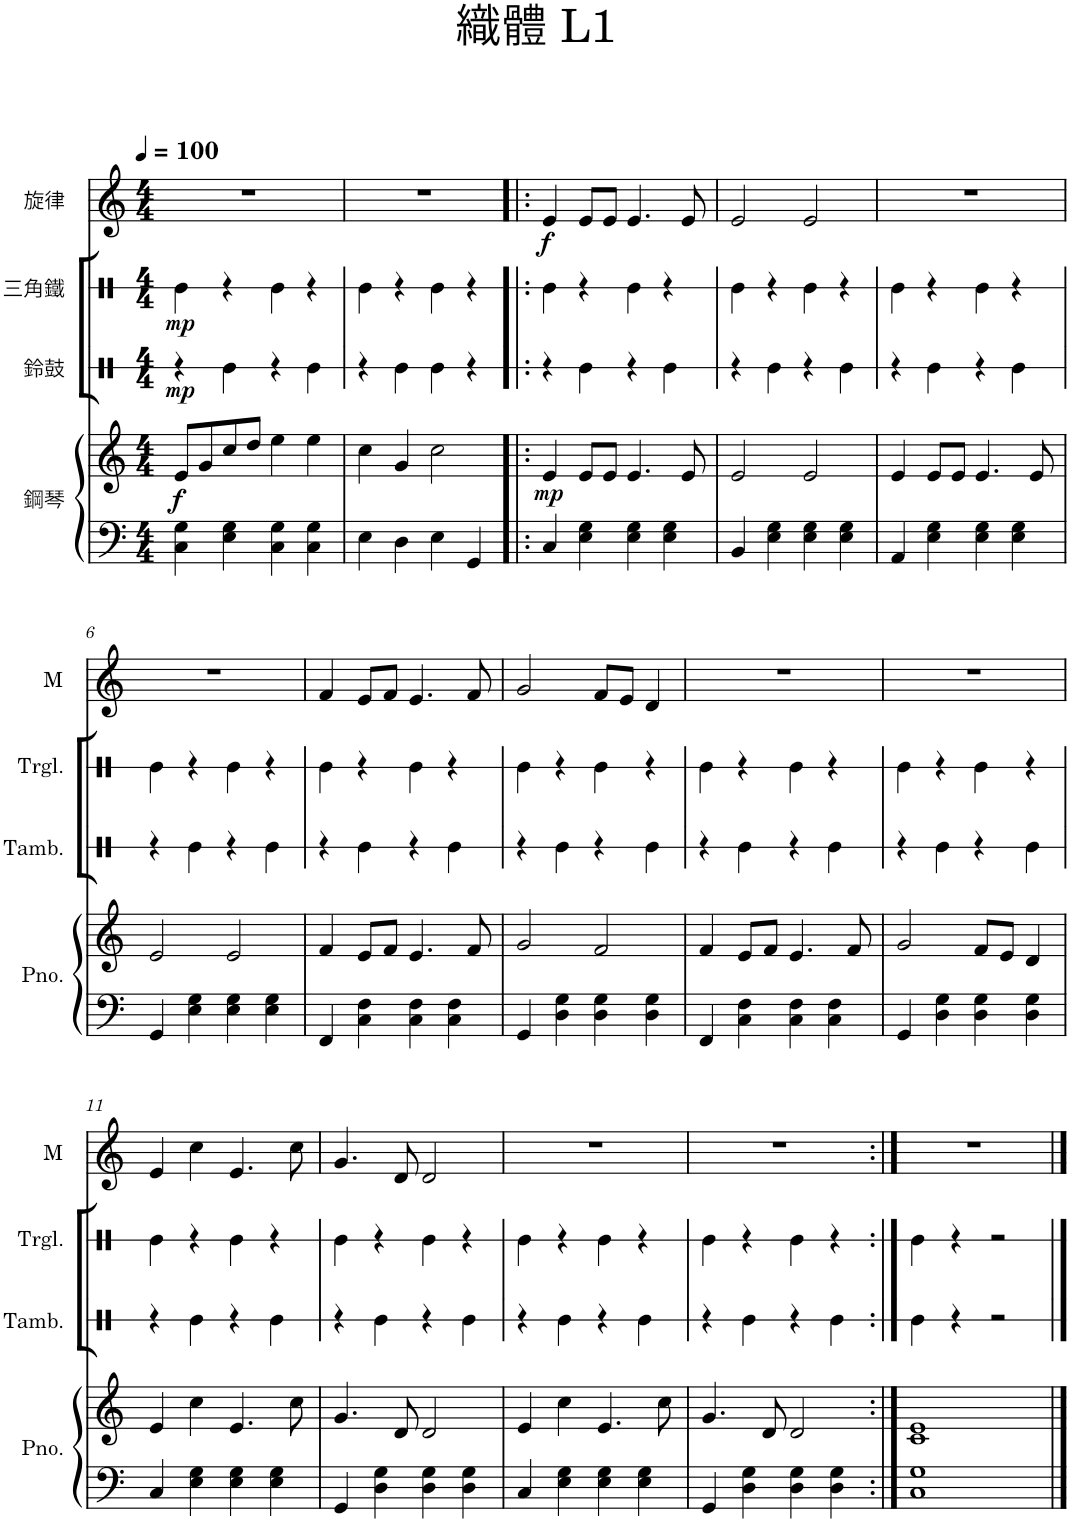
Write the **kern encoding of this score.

**kern	**kern	**dynam	**kern	**dynam	**kern	**dynam	**kern	**dynam
*part4	*part4	*part4	*part3	*part3	*part2	*part2	*part1	*part1
*staff5	*staff4	*staff4/5	*staff3	*staff3	*staff2	*staff2	*staff1	*staff1
*I"鋼琴	*	*	*I"鈴鼓	*	*I"三角鐵	*	*I"旋律	*
*	*	*	*stria1	*	*stria1	*	*	*
*clefF4	*clefG2	*	*clefX	*	*clefX	*	*clefG2	*
*k[]	*k[]	*	*k[]	*	*k[]	*	*k[]	*
*M4/4	*M4/4	*	*M4/4	*	*M4/4	*	*M4/4	*
*MM100	*MM100	*	*MM100	*	*MM100	*	*MM100	*
=1	=1	=1	=1	=1	=1	=1	=1	=1
!	!	!LO:DY:b	!	!LO:DY:b	!	!LO:DY:b	!	!
4C\ 4G\	8e/L	f	4r	mp	4Re\	mp	1r	.
.	8g/	.	.	.	.	.	.	.
4E\ 4G\	8cc/	.	4Re\	.	4r	.	.	.
.	8dd/J	.	.	.	.	.	.	.
4C\ 4G\	4ee\	.	4r	.	4Re\	.	.	.
4C\ 4G\	4ee\	.	4Re\	.	4r	.	.	.
=2	=2	=2	=2	=2	=2	=2	=2	=2
4E\	4cc\	.	4r	.	4Re\	.	1r	.
4D\	4g/	.	4Re\	.	4r	.	.	.
4E\	2cc\	.	4Re\	.	4Re\	.	.	.
4GG/	.	.	4r	.	4r	.	.	.
=3!|:	=3!|:	=3!|:	=3!|:	=3!|:	=3!|:	=3!|:	=3!|:	=3!|:
!	!	!LO:DY:b	!	!	!	!	!	!LO:DY:b
4C/	4e/	mp	4r	.	4Re\	.	4e/	f
4E\ 4G\	8e/L	.	4Re\	.	4r	.	8e/L	.
.	8e/J	.	.	.	.	.	8e/J	.
4E\ 4G\	4.e/	.	4r	.	4Re\	.	4.e/	.
4E\ 4G\	.	.	4Re\	.	4r	.	.	.
.	8e/	.	.	.	.	.	8e/	.
=4	=4	=4	=4	=4	=4	=4	=4	=4
4BB/	2e/	.	4r	.	4Re\	.	2e/	.
4E\ 4G\	.	.	4Re\	.	4r	.	.	.
4E\ 4G\	2e/	.	4r	.	4Re\	.	2e/	.
4E\ 4G\	.	.	4Re\	.	4r	.	.	.
=5	=5	=5	=5	=5	=5	=5	=5	=5
4AA/	4e/	.	4r	.	4Re\	.	1r	.
4E\ 4G\	8e/L	.	4Re\	.	4r	.	.	.
.	8e/J	.	.	.	.	.	.	.
4E\ 4G\	4.e/	.	4r	.	4Re\	.	.	.
4E\ 4G\	.	.	4Re\	.	4r	.	.	.
.	8e/	.	.	.	.	.	.	.
!!LO:LB:g=z
=6	=6	=6	=6	=6	=6	=6	=6	=6
4GG/	2e/	.	4r	.	4Re\	.	1r	.
4E\ 4G\	.	.	4Re\	.	4r	.	.	.
4E\ 4G\	2e/	.	4r	.	4Re\	.	.	.
4E\ 4G\	.	.	4Re\	.	4r	.	.	.
=7	=7	=7	=7	=7	=7	=7	=7	=7
4FF/	4f/	.	4r	.	4Re\	.	4f/	.
4C\ 4F\	8e/L	.	4Re\	.	4r	.	8e/L	.
.	8f/J	.	.	.	.	.	8f/J	.
4C\ 4F\	4.e/	.	4r	.	4Re\	.	4.e/	.
4C\ 4F\	.	.	4Re\	.	4r	.	.	.
.	8f/	.	.	.	.	.	8f/	.
=8	=8	=8	=8	=8	=8	=8	=8	=8
4GG/	2g/	.	4r	.	4Re\	.	2g/	.
4D\ 4G\	.	.	4Re\	.	4r	.	.	.
4D\ 4G\	2f/	.	4r	.	4Re\	.	8f/L	.
.	.	.	.	.	.	.	8e/J	.
4D\ 4G\	.	.	4Re\	.	4r	.	4d/	.
=9	=9	=9	=9	=9	=9	=9	=9	=9
4FF/	4f/	.	4r	.	4Re\	.	1r	.
4C\ 4F\	8e/L	.	4Re\	.	4r	.	.	.
.	8f/J	.	.	.	.	.	.	.
4C\ 4F\	4.e/	.	4r	.	4Re\	.	.	.
4C\ 4F\	.	.	4Re\	.	4r	.	.	.
.	8f/	.	.	.	.	.	.	.
=10	=10	=10	=10	=10	=10	=10	=10	=10
4GG/	2g/	.	4r	.	4Re\	.	1r	.
4D\ 4G\	.	.	4Re\	.	4r	.	.	.
4D\ 4G\	8f/L	.	4r	.	4Re\	.	.	.
.	8e/J	.	.	.	.	.	.	.
4D\ 4G\	4d/	.	4Re\	.	4r	.	.	.
!!LO:LB:g=z
=11	=11	=11	=11	=11	=11	=11	=11	=11
4C/	4e/	.	4r	.	4Re\	.	4e/	.
4E\ 4G\	4cc\	.	4Re\	.	4r	.	4cc\	.
4E\ 4G\	4.e/	.	4r	.	4Re\	.	4.e/	.
4E\ 4G\	.	.	4Re\	.	4r	.	.	.
.	8cc\	.	.	.	.	.	8cc\	.
=12	=12	=12	=12	=12	=12	=12	=12	=12
4GG/	4.g/	.	4r	.	4Re\	.	4.g/	.
4D\ 4G\	.	.	4Re\	.	4r	.	.	.
.	8d/	.	.	.	.	.	8d/	.
4D\ 4G\	2d/	.	4r	.	4Re\	.	2d/	.
4D\ 4G\	.	.	4Re\	.	4r	.	.	.
=13	=13	=13	=13	=13	=13	=13	=13	=13
4C/	4e/	.	4r	.	4Re\	.	1r	.
4E\ 4G\	4cc\	.	4Re\	.	4r	.	.	.
4E\ 4G\	4.e/	.	4r	.	4Re\	.	.	.
4E\ 4G\	.	.	4Re\	.	4r	.	.	.
.	8cc\	.	.	.	.	.	.	.
=14	=14	=14	=14	=14	=14	=14	=14	=14
4GG/	4.g/	.	4r	.	4Re\	.	1r	.
4D\ 4G\	.	.	4Re\	.	4r	.	.	.
.	8d/	.	.	.	.	.	.	.
4D\ 4G\	2d/	.	4r	.	4Re\	.	.	.
4D\ 4G\	.	.	4Re\	.	4r	.	.	.
=15:|!	=15:|!	=15:|!	=15:|!	=15:|!	=15:|!	=15:|!	=15:|!	=15:|!
1C 1G	1c 1e	.	4Re\	.	4Re\	.	1r	.
.	.	.	4r	.	4r	.	.	.
.	.	.	2r	.	2r	.	.	.
==	==	==	==	==	==	==	==	==
*-	*-	*-	*-	*-	*-	*-	*-	*-
